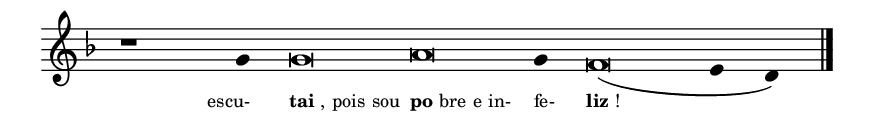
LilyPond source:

\version "2.20.0"
#(set! paper-alist (cons '("linha" . (cons (* 148 mm) (* 21 mm))) paper-alist))

\paper {
  #(set-paper-size "linha")
  ragged-right = ##f
}

\language "portugues"

%†

estrofea = {
  \chords{
    \cadenzaOn
%harmonia
%  r1 r4 do\breve la:m~ la4:m re\breve:m~ mi2
%/harmonia
  }
  \fixed do' {
    \key fa \major
    \cadenzaOn
%recitação
    r1 sol4 sol\breve la sol4 fa\breve( mi4 re) \bar "|."
%/recitação
  }
  \addlyrics {
    \teeny
    \tweak self-alignment-X #1  \markup{escu-}
    \tweak self-alignment-X #-1 \markup{\bold{tai}, pois sou}
    \tweak self-alignment-X #-1 \markup{\bold{po}bre e in-}
    \tweak self-alignment-X #-1  \markup{fe-}
    \tweak self-alignment-X #-1 \markup{\bold{liz}!}
  }
}

\book {
  \paper {
      indent = 0\mm
  }
    \header {
      %piece = "A"
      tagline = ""
    }
  \score {
    \new Staff <<
      \new Voice = "melody" \estrofea
    >>
    \layout {
      %indent = 0\cm
      \context {
        \Staff
        \remove "Time_signature_engraver"
        \hide Stem
      }
    }
  }
}
